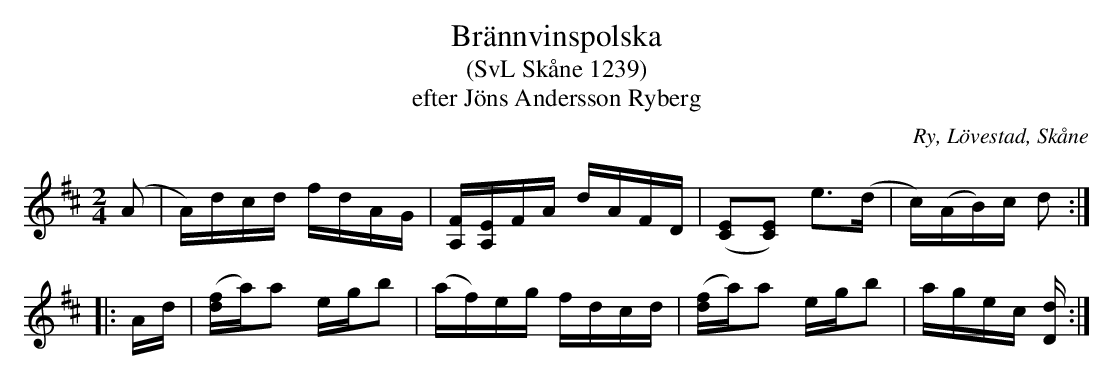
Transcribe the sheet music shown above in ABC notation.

X:1
T:Brännvinspolska
T:(SvL Skåne 1239)
T:efter Jöns Andersson Ryberg
O:Ry, Lövestad, Skåne
M:2/4
L:1/16
K:D
(A2| A)dcd fdAG | [FA,][EA,]FA dAFD | ([E2C2][E2C2]) e3(d | c)(AB)c d2 :|
|: Ad | ([df]a)a2 egb2 | (af)eg fdcd | ([df]a)a2 egb2| agec [dD] :|
